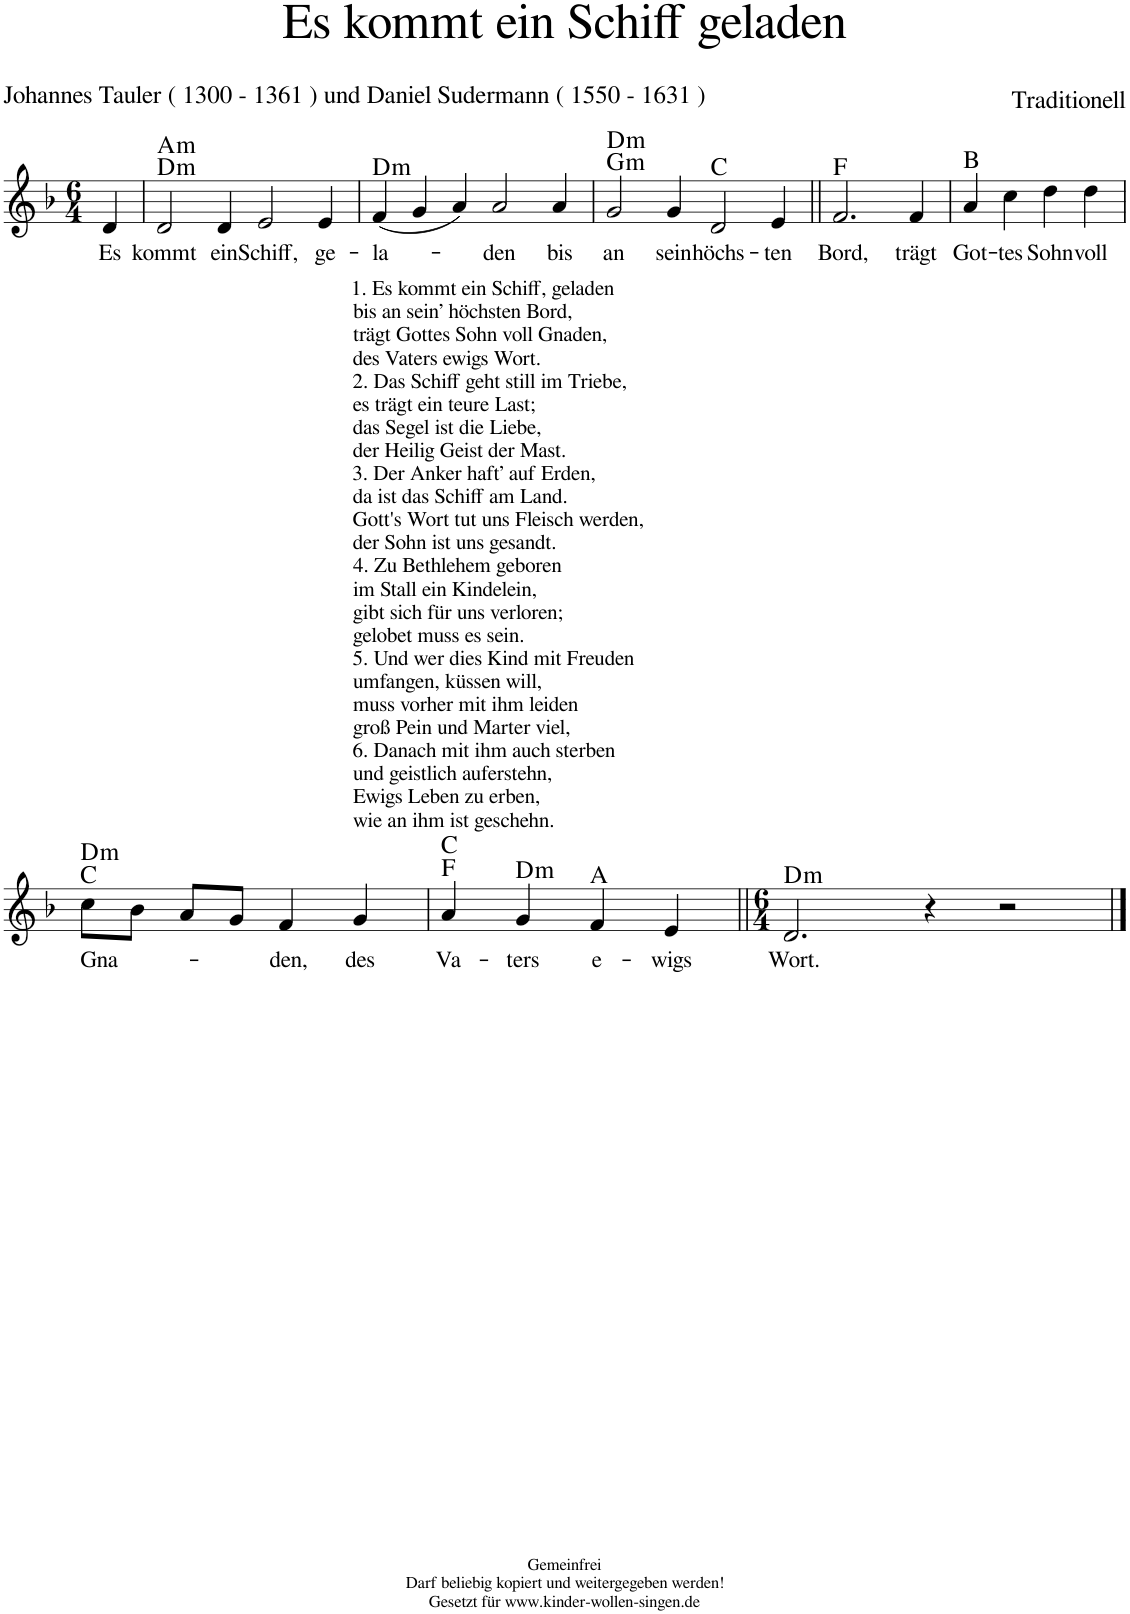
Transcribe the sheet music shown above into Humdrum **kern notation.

**kern	**text	**harte
*part1	*part1	*part1
*staff1	*staff1	*
*I"Voice	*	*
*clefG2	*	*
*k[b-]	*	*
*M6/4	*	*
=	=	=
!	!LO:LY:b	!
4d/	Es	.
=1	=1	=1
!	!LO:LY:b	!LO:H:n=1:kt=m
!	!	!LO:H:n=2:kt=m
2d/	kommt	D:min A:min
!	!LO:LY:b	!
4d/	ein	.
!	!LO:LY:b	!
2e/	Schiff,	.
!	!LO:LY:b	!
4e/	ge-	.
=2	=2	=2
!	!LO:LY:b	!LO:H:kt=m
(4f/	-la-	D:min
4g/	.	.
4a/)	.	.
!	!LO:LY:b	!
2a/	den	.
!	!LO:LY:b	!
4a/	bis	.
=3	=3	=3
!	!LO:LY:b	!LO:H:n=1:kt=m
!	!	!LO:H:n=2:kt=m
2g/	an	G:min D:min
!	!LO:LY:b	!
4g/	sein	.
!	!LO:LY:b	!
2d/	höchs-	C:maj
!	!LO:LY:b	!
4e/	-ten	.
=3X1||	=3X1||	=3X1||
!	!LO:LY:b	!
2.f/	Bord,	F:maj
!	!LO:LY:b	!
4f/	trägt	.
=3X2	=3X2	=3X2
!	!LO:LY:b	!
4a/	Got-	B:maj
!	!LO:LY:b	!
4cc\	-tes	.
!	!LO:LY:b	!
4dd\	Sohn	.
!	!LO:LY:b	!
4dd\	voll	.
!!LO:LB:g=z
=3X3	=3X3	=3X3
!	!LO:LY:b	!LO:H:n=2:kt=m
8cc\L	Gna-	C:maj D:min
8b-\J	.	.
8a/L	.	.
8g/J	.	.
!	!LO:LY:b	!
4f/	den,	.
!LO:TX:a:t=1. Es kommt ein Schiff, geladen	!	!
!LO:TX:a:t=bis an sein’ höchsten Bord,	!	!
!LO:TX:a:t=trägt Gottes Sohn voll Gnaden,	!	!
!LO:TX:a:t=des Vaters ewigs Wort.	!	!
!LO:TX:a:t=2. Das Schiff geht still im Triebe,	!	!
!LO:TX:a:t=es trägt ein teure Last;	!	!
!LO:TX:a:t=das Segel ist die Liebe,	!	!
!LO:TX:a:t=der Heilig Geist der Mast.	!	!
!LO:TX:a:t=3. Der Anker haft’ auf Erden,	!	!
!LO:TX:a:t=da ist das Schiff am Land.	!	!
!LO:TX:a:t=Gott's Wort tut uns Fleisch werden,	!	!
!LO:TX:a:t=der Sohn ist uns gesandt.	!	!
!LO:TX:a:t=4. Zu Bethlehem geboren	!	!
!LO:TX:a:t=im Stall ein Kindelein,	!	!
!LO:TX:a:t=gibt sich für uns verloren;	!	!
!LO:TX:a:t=gelobet muss es sein.	!	!
!LO:TX:a:t=5. Und wer dies Kind mit Freuden	!	!
!LO:TX:a:t=umfangen, küssen will,	!	!
!LO:TX:a:t=muss vorher mit ihm leiden	!	!
!LO:TX:a:t=groß Pein und Marter viel,	!	!
!LO:TX:a:t=6. Danach mit ihm auch sterben	!	!
!LO:TX:a:t=und geistlich auferstehn,	!	!
!LO:TX:a:t=Ewigs Leben zu erben,	!	!
!LO:TX:a:t=wie an ihm ist geschehn.	!	!
!	!LO:LY:b	!
4g/	des	.
=4X	=4X	=4X
!	!LO:LY:b	!
4a/	Va-	F:maj C:maj
!	!LO:LY:b	!LO:H:kt=m
4g/	-ters	D:min
!	!LO:LY:b	!
4f/	e-	A:maj
!	!LO:LY:b	!
4e/	-wigs	.
=5X||	=5X||	=5X||
*M6/4	*	*
!	!LO:LY:b	!LO:H:kt=m
2.d/	Wort.	D:min
4r	.	.
2r	.	.
==	==	==
*-	*-	*-
